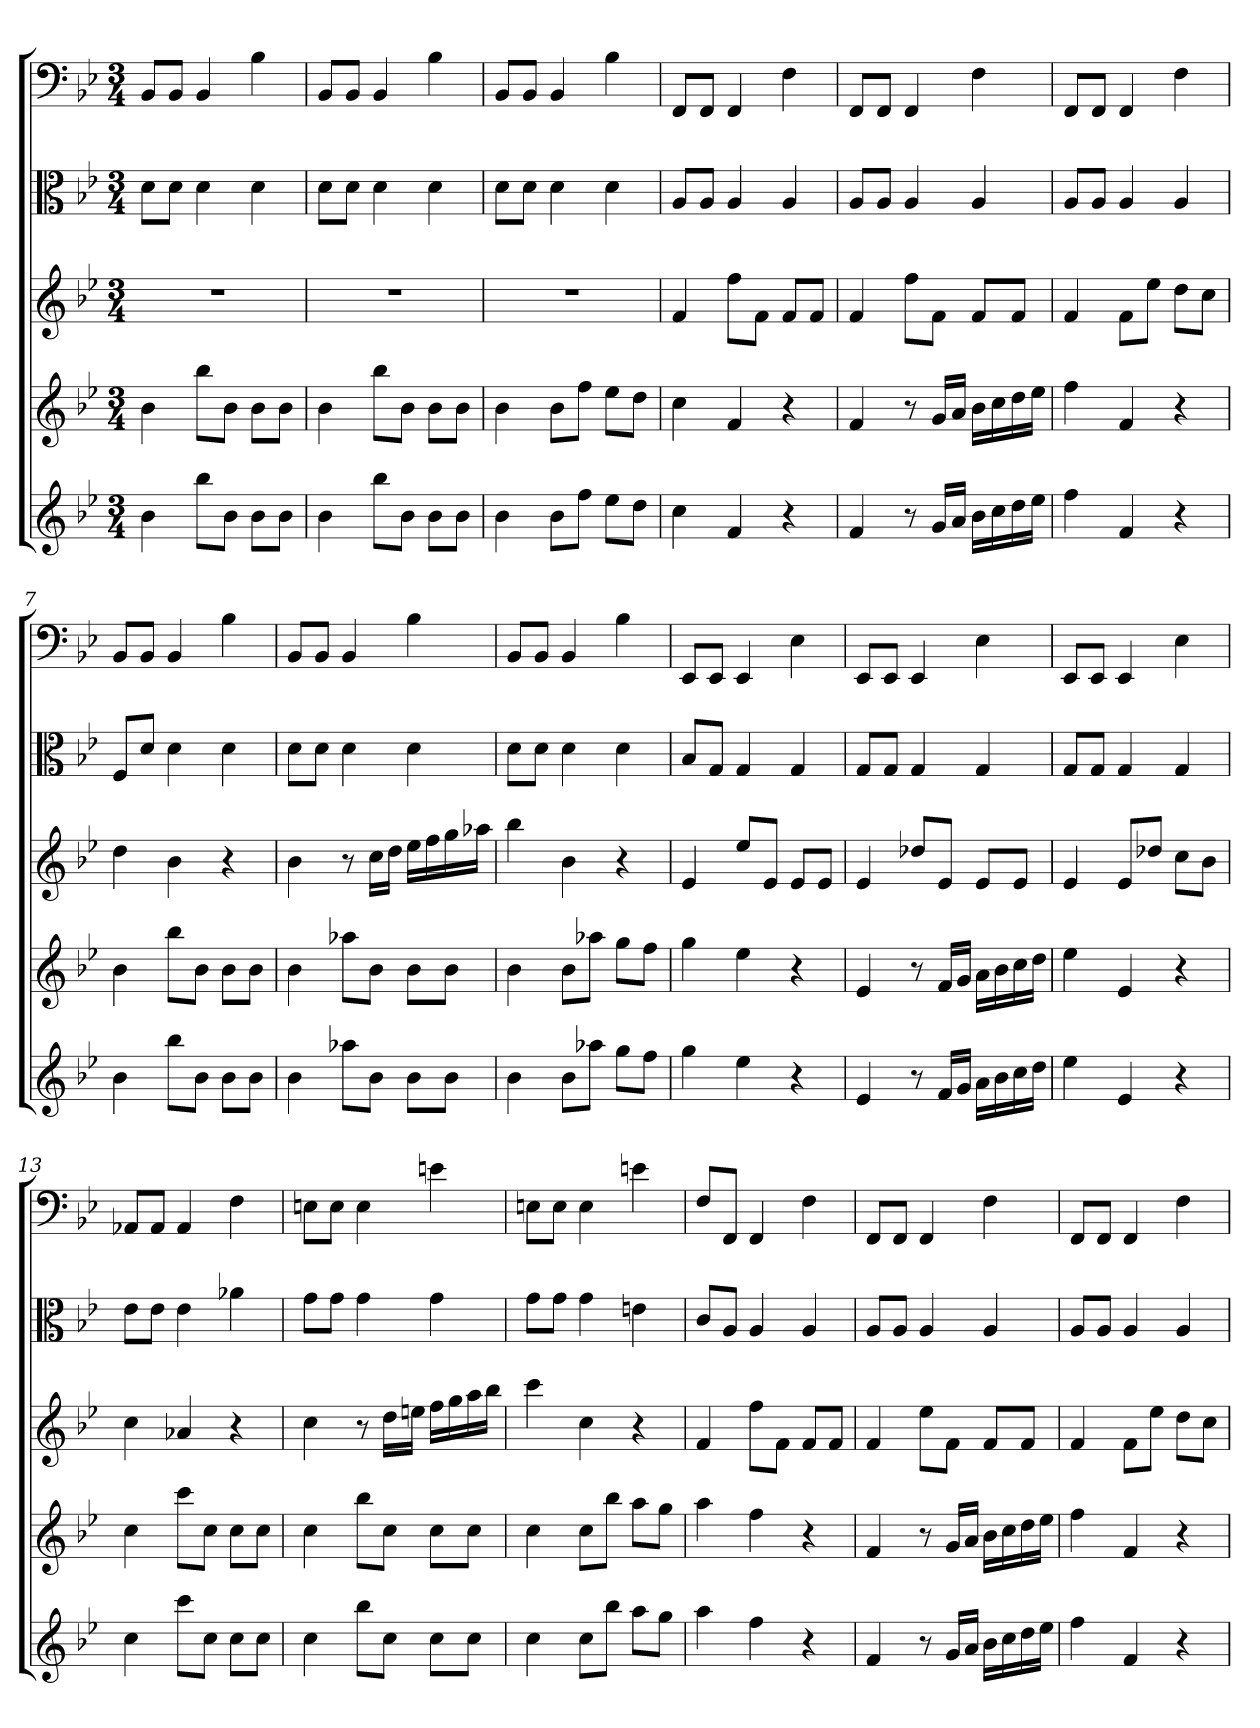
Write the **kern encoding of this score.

**kern	**kern	**kern	**kern	**kern
*part5	*part4	*part3	*part2	*part1
*staff5	*staff4	*staff3	*staff2	*staff1
*clefG2	*clefG2	*clefG2	*clefC3	*clefF4
*k[b-e-]	*k[b-e-]	*k[b-e-]	*k[b-e-]	*k[b-e-]
*B-:	*B-:	*B-:	*B-:	*B-:
*M3/4	*M3/4	*M3/4	*M3/4	*M3/4
=1	=1	=1	=1	=1
4b-\	4b-\	2.r	8d\L	8BB-/L
.	.	.	8d\J	8BB-/J
8bb-\L	8bb-\L	.	4d\	4BB-/
8b-\J	8b-\J	.	.	.
8b-\L	8b-\L	.	4d\	4B-\
8b-\J	8b-\J	.	.	.
=2	=2	=2	=2	=2
4b-\	4b-\	2.r	8d\L	8BB-/L
.	.	.	8d\J	8BB-/J
8bb-\L	8bb-\L	.	4d\	4BB-/
8b-\J	8b-\J	.	.	.
8b-\L	8b-\L	.	4d\	4B-\
8b-\J	8b-\J	.	.	.
=3	=3	=3	=3	=3
4b-\	4b-\	2.r	8d\L	8BB-/L
.	.	.	8d\J	8BB-/J
8b-\L	8b-\L	.	4d\	4BB-/
8ff\J	8ff\J	.	.	.
8ee-\L	8ee-\L	.	4d\	4B-\
8dd\J	8dd\J	.	.	.
=4	=4	=4	=4	=4
4cc\	4cc\	4f/	8A/L	8FF/L
.	.	.	8A/J	8FF/J
4f/	4f/	8ff\L	4A/	4FF/
.	.	8f\J	.	.
4r	4r	8f/L	4A/	4F\
.	.	8f/J	.	.
=5	=5	=5	=5	=5
4f/	4f/	4f/	8A/L	8FF/L
.	.	.	8A/J	8FF/J
8r	8r	8ff\L	4A/	4FF/
16g/LL	16g/LL	8f\J	.	.
16a/JJ	16a/JJ	.	.	.
16b-\LL	16b-\LL	8f/L	4A/	4F\
16cc\	16cc\	.	.	.
16dd\	16dd\	8f/J	.	.
16ee-\JJ	16ee-\JJ	.	.	.
=6	=6	=6	=6	=6
4ff\	4ff\	4f/	8A/L	8FF/L
.	.	.	8A/J	8FF/J
4f/	4f/	8f\L	4A/	4FF/
.	.	8ee-\J	.	.
4r	4r	8dd\L	4A/	4F\
.	.	8cc\J	.	.
=7	=7	=7	=7	=7
4b-\	4b-\	4dd\	8F/L	8BB-/L
.	.	.	8d/J	8BB-/J
8bb-\L	8bb-\L	4b-\	4d\	4BB-/
8b-\J	8b-\J	.	.	.
8b-\L	8b-\L	4r	4d\	4B-\
8b-\J	8b-\J	.	.	.
=8	=8	=8	=8	=8
4b-\	4b-\	4b-\	8d\L	8BB-/L
.	.	.	8d\J	8BB-/J
8aa-X\L	8aa-X\L	8r	4d\	4BB-/
8b-\J	8b-\J	16cc\LL	.	.
.	.	16dd\JJ	.	.
8b-\L	8b-\L	16ee-\LL	4d\	4B-\
.	.	16ff\	.	.
8b-\J	8b-\J	16gg\	.	.
.	.	16aa-X\JJ	.	.
=9	=9	=9	=9	=9
4b-\	4b-\	4bb-\	8d\L	8BB-/L
.	.	.	8d\J	8BB-/J
8b-\L	8b-\L	4b-\	4d\	4BB-/
8aa-X\J	8aa-X\J	.	.	.
8gg\L	8gg\L	4r	4d\	4B-\
8ff\J	8ff\J	.	.	.
=10	=10	=10	=10	=10
4gg\	4gg\	4e-/	8B-/L	8EE-/L
.	.	.	8G/J	8EE-/J
4ee-\	4ee-\	8ee-/L	4G/	4EE-/
.	.	8e-/J	.	.
4r	4r	8e-/L	4G/	4E-\
.	.	8e-/J	.	.
=11	=11	=11	=11	=11
4e-/	4e-/	4e-/	8G/L	8EE-/L
.	.	.	8G/J	8EE-/J
8r	8r	8dd-X/L	4G/	4EE-/
16f/LL	16f/LL	8e-/J	.	.
16g/JJ	16g/JJ	.	.	.
16a\LL	16a\LL	8e-/L	4G/	4E-\
16b-\	16b-\	.	.	.
16cc\	16cc\	8e-/J	.	.
16dd\JJ	16dd\JJ	.	.	.
=12	=12	=12	=12	=12
4ee-\	4ee-\	4e-/	8G/L	8EE-/L
.	.	.	8G/J	8EE-/J
4e-/	4e-/	8e-/L	4G/	4EE-/
.	.	8dd-X/J	.	.
4r	4r	8cc\L	4G/	4E-\
.	.	8b-\J	.	.
=13	=13	=13	=13	=13
4cc\	4cc\	4cc\	8e-\L	8AA-X/L
.	.	.	8e-\J	8AA-/J
8ccc\L	8ccc\L	4a-X/	4e-\	4AA-/
8cc\J	8cc\J	.	.	.
8cc\L	8cc\L	4r	4a-X\	4F\
8cc\J	8cc\J	.	.	.
=14	=14	=14	=14	=14
4cc\	4cc\	4cc\	8g\L	8En\L
.	.	.	8g\J	8E\J
8bb-\L	8bb-\L	8r	4g\	4E\
8cc\J	8cc\J	16dd\LL	.	.
.	.	16een\JJ	.	.
8cc\L	8cc\L	16ff\LL	4g\	4en\
.	.	16gg\	.	.
8cc\J	8cc\J	16aa\	.	.
.	.	16bb-\JJ	.	.
=15	=15	=15	=15	=15
4cc\	4cc\	4ccc\	8g\L	8En\L
.	.	.	8g\J	8E\J
8cc\L	8cc\L	4cc\	4g\	4E\
8bb-\J	8bb-\J	.	.	.
8aa\L	8aa\L	4r	4en\	4en\
8gg\J	8gg\J	.	.	.
=16	=16	=16	=16	=16
4aa\	4aa\	4f/	8c/L	8F/L
.	.	.	8A/J	8FF/J
4ff\	4ff\	8ff\L	4A/	4FF/
.	.	8f\J	.	.
4r	4r	8f/L	4A/	4F\
.	.	8f/J	.	.
=17	=17	=17	=17	=17
4f/	4f/	4f/	8A/L	8FF/L
.	.	.	8A/J	8FF/J
8r	8r	8ee-\L	4A/	4FF/
16g/LL	16g/LL	8f\J	.	.
16a/JJ	16a/JJ	.	.	.
16b-\LL	16b-\LL	8f/L	4A/	4F\
16cc\	16cc\	.	.	.
16dd\	16dd\	8f/J	.	.
16ee-\JJ	16ee-\JJ	.	.	.
=18	=18	=18	=18	=18
4ff\	4ff\	4f/	8A/L	8FF/L
.	.	.	8A/J	8FF/J
4f/	4f/	8f\L	4A/	4FF/
.	.	8ee-\J	.	.
4r	4r	8dd\L	4A/	4F\
.	.	8cc\J	.	.
=	=	=	=	=
*-	*-	*-	*-	*-
